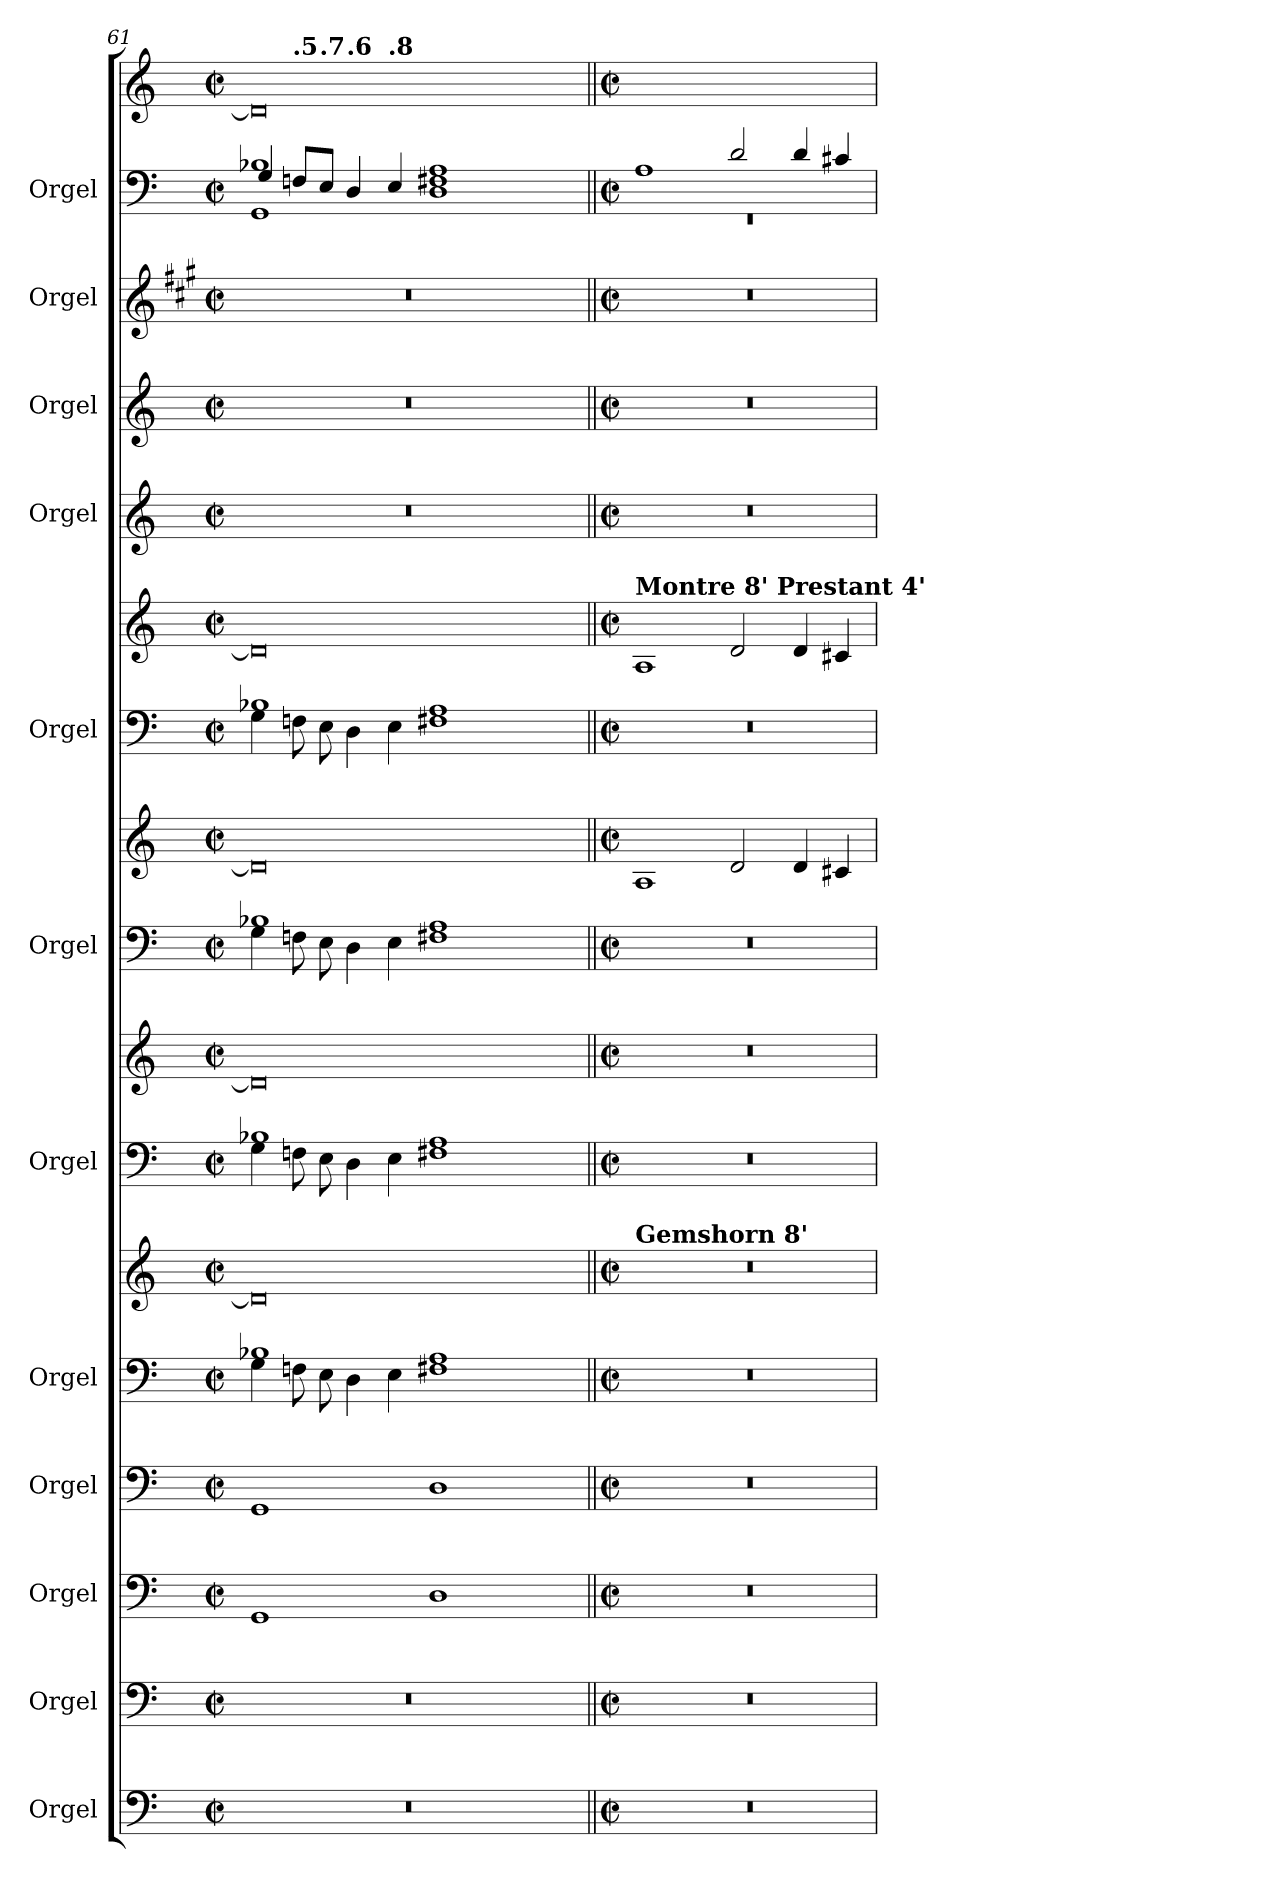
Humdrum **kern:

**kern	**kern	**kern	**kern	**kern	**kern	**kern	**kern	**kern	**kern	**kern	**kern	**kern	**kern	**kern	**kern	**kern
*part12	*part11	*part10	*part9	*part8	*part8	*part7	*part7	*part6	*part6	*part5	*part5	*part4	*part3	*part2	*part1	*part1
*staff17	*staff16	*staff15	*staff14	*staff13	*staff12	*staff11	*staff10	*staff9	*staff8	*staff7	*staff6	*staff5	*staff4	*staff3	*staff2	*staff1
*I"Orgel	*I"Orgel	*I"Orgel	*I"Orgel	*I"Orgel	*	*I"Orgel	*	*I"Orgel	*	*I"Orgel	*	*I"Orgel	*I"Orgel	*I"Orgel	*I"Orgel	*
*I'Org.	*I'Org.	*I'Org.	*I'Org.	*I'Org.	*	*I'Org.	*	*I'Org.	*	*I'Org.	*	*I'Org.	*I'Org.	*I'Org.	*	*
*clefF4	*clefF4	*clefF4	*clefF4	*clefF4	*clefG2	*clefF4	*clefG2	*clefF4	*clefG2	*clefF4	*clefG2	*clefG2	*clefG2	*clefG2	*clefF4	*clefG2
*	*	*	*	*	*	*	*	*	*	*	*	*	*	*ITrd5c9	*	*
*k[]	*k[]	*k[]	*k[]	*k[]	*k[]	*k[]	*k[]	*k[]	*k[]	*k[]	*k[]	*k[]	*k[]	*k[]	*k[]	*k[]
*M4/2	*M4/2	*M4/2	*M4/2	*M4/2	*M4/2	*M4/2	*M4/2	*M4/2	*M4/2	*M4/2	*M4/2	*M4/2	*M4/2	*M4/2	*M4/2	*M4/2
*met(c|)	*met(c|)	*met(c|)	*met(c|)	*met(c|)	*met(c|)	*met(c|)	*met(c|)	*met(c|)	*met(c|)	*met(c|)	*met(c|)	*met(c|)	*met(c|)	*met(c|)	*met(c|)	*met(c|)
*MM97	*MM97	*MM97	*MM97	*MM97	*MM97	*MM97	*MM97	*MM97	*MM97	*MM97	*MM97	*MM97	*MM97	*MM97	*MM97	*MM97
=61	=61	=61	=61	=61	=61	=61	=61	=61	=61	=61	=61	=61	=61	=61	=61	=61
*	*	*	*	*^	*	*^	*	*^	*	*^	*	*	*	*	*^	*
*	*	*	*	*	*	*	*	*	*	*	*	*	*	*	*	*	*	*	*	*^	*
!	!	!	!	!	!	!	!	!	!	!	!	!	!	!	!	!	!	!	!	!	!	!LO:TX:a:B:t=.5
*	*	*	*	*	*	*	*	*	*	*	*	*	*	*	*	*	*	*	*	*	*	*^
*	*	*	*	*	*	*	*	*	*	*	*	*	*	*	*	*	*	*	*	*	*	*	*^
*	*	*	*	*	*	*	*	*	*	*	*	*	*	*	*	*	*	*	*	*	*	*	*	*^
*	*	*	*	*	*	*	*	*	*	*	*	*	*	*	*	*	*	*	*	*	*	*	*	*	*^
0r	0r	1GG	1GG	1B-X	4G\	0d]	1B-X	4G\	0d]	1B-X	4G\	0d]	1B-X	4G\	0d]	0r	0r	0r	1B-X	4G/	1GG	0d]	4ryy	4.ryy	2ryy	2.ryy
*	*	*	*	*	*	*	*	*	*	*	*	*	*	*	*	*	*	*	*	*	*	*MM92	*	*	*	*
!	!	!	!	!	!	!	!	!	!	!	!	!	!	!	!	!	!	!	!	!	!	!	!LO:TX:a:B:t=.5	!	!	!
.	.	.	.	.	8Fn\	.	.	8Fn\	.	.	8Fn\	.	.	8Fn\	.	.	.	.	.	8Fn/L	.	.	1..ryy	.	.	.
*	*	*	*	*	*	*	*	*	*	*	*	*	*	*	*	*	*	*	*	*	*	*MM89	*	*	*	*
!	!	!	!	!	!	!	!	!	!	!	!	!	!	!	!	!	!	!	!	!	!	!	!	!LO:TX:a:B:t=.7	!	!
.	.	.	.	.	8E\	.	.	8E\	.	.	8E\	.	.	8E\	.	.	.	.	.	8E/J	.	.	.	1ryy	.	.
*	*	*	*	*	*	*	*	*	*	*	*	*	*	*	*	*	*	*	*	*	*	*MM86	*	*	*	*
!	!	!	!	!	!	!	!	!	!	!	!	!	!	!	!	!	!	!	!	!	!	!	!	!	!LO:TX:a:B:t=.6	!
.	.	.	.	.	4D\	.	.	4D\	.	.	4D\	.	.	4D\	.	.	.	.	.	4D/	.	.	.	.	1.ryy	.
*	*	*	*	*	*	*	*	*	*	*	*	*	*	*	*	*	*	*	*	*	*	*MM79	*	*	*	*
!	!	!	!	!	!	!	!	!	!	!	!	!	!	!	!	!	!	!	!	!	!	!	!	!	!	!LO:TX:a:B:t=.8
.	.	.	.	.	4E\	.	.	4E\	.	.	4E\	.	.	4E\	.	.	.	.	.	4E/	.	.	.	.	.	1ryy
*	*	*	*	*	*	*	*	*	*	*	*	*	*	*	*	*	*	*	*	*	*	*MM72	*	*	*	*
.	.	1D	1D	1A	1F#X	.	1A	1F#X	.	1A	1F#X	.	1A	1F#X	.	.	.	.	1A	1F#X	1D	.	.	.	.	.
.	.	.	.	.	.	.	.	.	.	.	.	.	.	.	.	.	.	.	.	.	.	.	.	2ryy	.	.
.	.	.	.	.	.	.	.	.	.	.	.	.	.	.	.	.	.	.	.	.	.	.	.	.	.	4ryy
.	.	.	.	.	.	.	.	.	.	.	.	.	.	.	.	.	.	.	.	.	.	.	.	8ryy	.	.
*	*	*	*	*	*	*	*	*	*	*	*	*	*	*	*	*	*	*	*v	*v	*v	*	*	*	*	*
*	*	*	*	*v	*v	*	*v	*v	*	*v	*v	*	*v	*v	*	*	*	*	*	*v	*v	*v	*v	*v
!!LO:LB:g=z
=1||	=1||	=1||	=1||	=1||	=1||	=1||	=1||	=1||	=1||	=1||	=1||	=1||	=1||	=1||	=1||	=1||
*M4/2	*M4/2	*M4/2	*M4/2	*M4/2	*M4/2	*M4/2	*M4/2	*M4/2	*M4/2	*M4/2	*M4/2	*M4/2	*M4/2	*M4/2	*M4/2	*M4/2
*met(c|)	*met(c|)	*met(c|)	*met(c|)	*met(c|)	*met(c|)	*met(c|)	*met(c|)	*met(c|)	*met(c|)	*met(c|)	*met(c|)	*met(c|)	*met(c|)	*met(c|)	*met(c|)	*met(c|)
*	*	*	*	*^	*	*^	*	*^	*	*^	*	*	*	*	*^	*^
*	*	*	*	*	*	*	*	*	*	*	*	*	*	*	*	*	*	*	*	*^	*	*^
*	*	*	*	*	*	*	*	*	*	*	*	*	*	*	*	*	*	*	*	*	*	*	*	*^
*	*	*	*	*	*	*	*	*	*	*	*	*	*	*	*	*	*	*	*	*	*	*	*	*	*^
!	!	!	!	!	!	!	!	!	!	!	!	!	!	!	!	!	!	!	!	!	!	!LO:TX:a:B:t=2. Versus.	!	!	!	!
!	!	!	!	!	!	!	!	!	!	!	!	!	!	!	!LO:TX:a:B:t=Montre 8' Prestant 4'	!	!	!	!	!	!	!	!	!	!	!
!	!	!	!	!	!	!LO:TX:a:B:t=Gemshorn 8'	!	!	!	!	!	!	!	!	!	!	!	!	!	!	!	!	!	!	!	!
*	*	*	*	*	*	*	*	*	*	*	*	*	*	*	*	*	*	*	*	*v	*v	*	*	*	*	*
*	*	*	*	*v	*v	*	*v	*v	*	*v	*v	*	*v	*v	*	*	*	*	*	*	*v	*v	*v	*v	*v
0r	0r	0r	0r	0r	0r	0r	0r	0r	1A	0r	1A	0r	0r	0r	1A	0rGG	0ryy
.	.	.	.	.	.	.	.	.	2d/	.	2d/	.	.	.	2d/	.	.
.	.	.	.	.	.	.	.	.	4d/	.	4d/	.	.	.	4d/	.	.
.	.	.	.	.	.	.	.	.	4c#X/	.	4c#X/	.	.	.	4c#X/	.	.
*	*	*	*	*	*	*	*	*	*	*	*	*	*	*	*v	*v	*
=	=	=	=	=	=	=	=	=	=	=	=	=	=	=	=	=
*-	*-	*-	*-	*-	*-	*-	*-	*-	*-	*-	*-	*-	*-	*-	*-	*-
